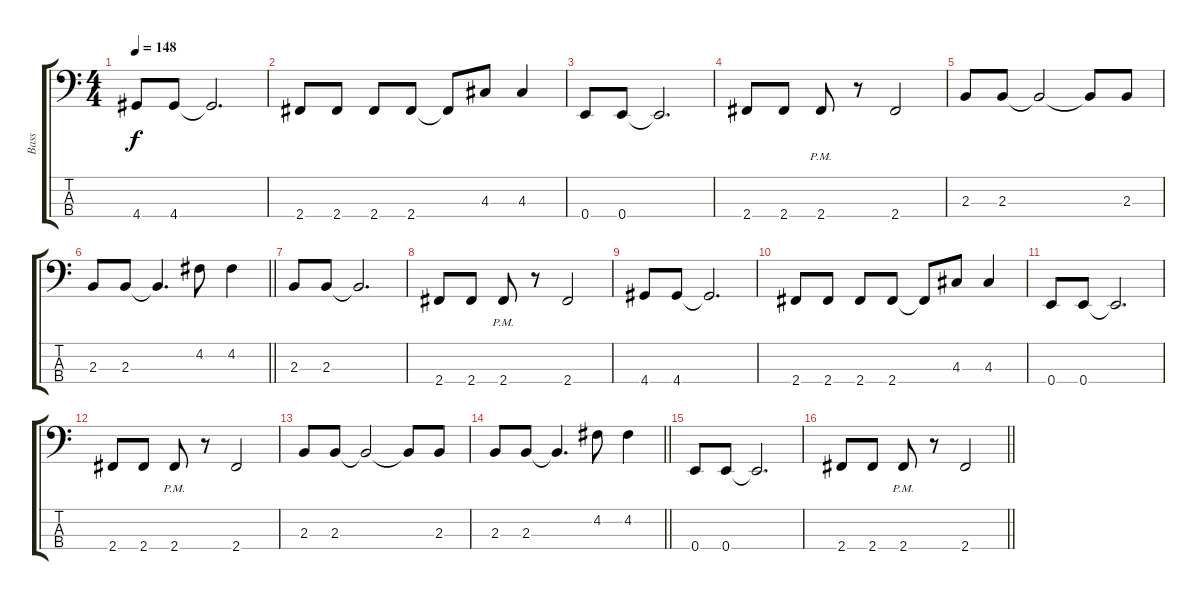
\track ("Bass" "Bass") {instrument electricbassfinger}
\staff {score tabs}
\tuning (G2 D2 A1 E1) {hide}
\ts (4 4)
\tempo 148
\clef f4
\ks c
4.4.8{dy f} 4.4.8 4.4{t}.2{d} |
2.4.8 2.4.8 2.4.8 2.4.8 2.4{t}.8 4.3.8 4.3.4 |
0.4.8 0.4.8 0.4{t}.2{d} |
2.4.8 2.4.8 2.4{pm}.8 r.8 2.4.2 |
2.3.8 2.3.8 2.3{t}.2 2.3{t}.8 2.3.8 |
\barLineRight lightlight
2.3.8 2.3.8 2.3{t}.4{d} 4.2.8 4.2.4 |
2.3.8 2.3.8 2.3{t}.2{d} |
2.4.8 2.4.8 2.4{pm}.8 r.8 2.4.2 |
4.4.8 4.4.8 4.4{t}.2{d} |
2.4.8 2.4.8 2.4.8 2.4.8 2.4{t}.8 4.3.8 4.3.4 |
0.4.8 0.4.8 0.4{t}.2{d} |
2.4.8 2.4.8 2.4{pm}.8 r.8 2.4.2 |
2.3.8 2.3.8 2.3{t}.2 2.3{t}.8 2.3.8 |
\barLineRight lightlight
2.3.8 2.3.8 2.3{t}.4{d} 4.2.8 4.2.4 |
0.4.8 0.4.8 0.4{t}.2{d} |
\barLineRight lightlight
2.4.8 2.4.8 2.4{pm}.8 r.8 2.4.2
